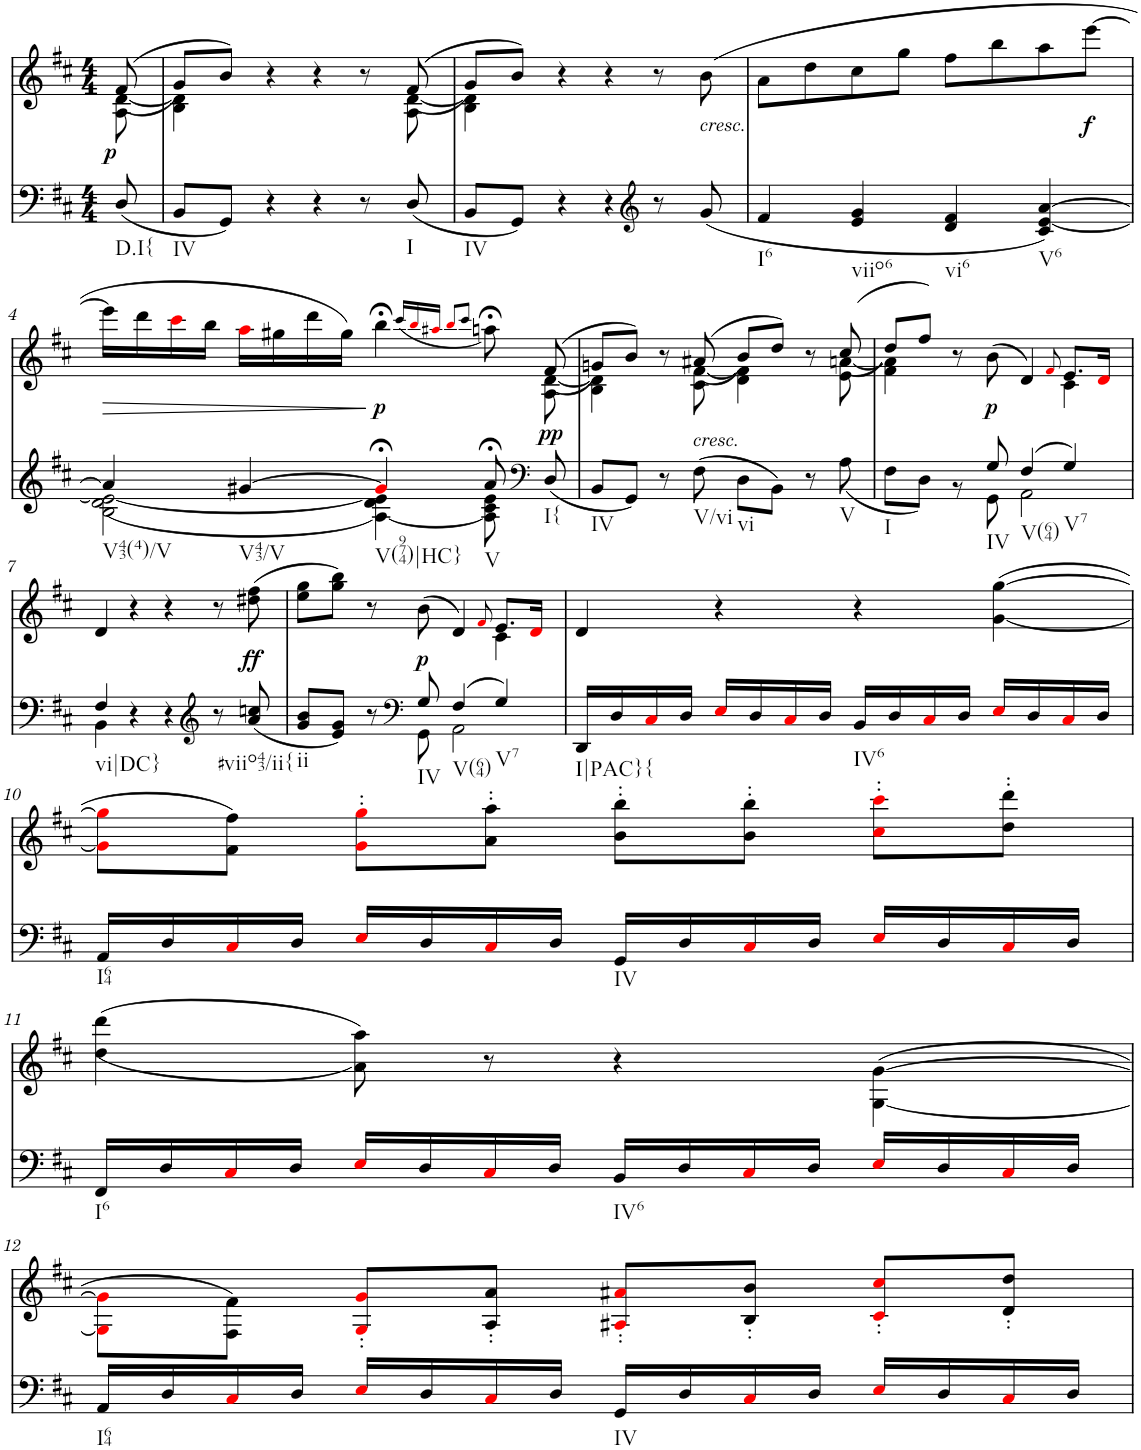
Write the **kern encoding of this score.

**kern	**dynam	**kern	**text	**dynam
*part2	*part2	*part1	*part1	*part1
*staff2	*staff2	*staff1	*staff1	*staff1
*I"Piano	*	*I"Piano	*	*
*I'Pno	*	*I'Pno	*	*
*clefF4	*	*clefG2	*	*
*k[f#c#]	*	*k[f#c#]	*	*
*D:	*	*D:	*	*
*M4/4	*	*M4/4	*	*
=	=	=	=	=
*	*	*^	*	*
!LO:TX:b:t=D.I{	!	!	!	!	!
!	!LO:DY:a	!	!	!LO:LY:b	!
(<8D/	p	(8f#/	(8A\ [8d\	p	.
=1	=1	=1	=1	=1	=1
!LO:TX:b:t=IV	!	!	!	!	!
8BB/L	.	8g/L	4B\ 4d\])	.	.
8GG/J)	.	8b/J)	.	.	.
4r	.	4r	8ryy	.	.
*	*	*v	*v	*	*
4r	.	4r	.	.
8r	.	8r	.	.
*	*	*^	*	*
!LO:TX:b:t=I	!	!	!	!	!
(8D/	.	(8f#/	(8A\ [8d\	.	.
=2	=2	=2	=2	=2	=2
!LO:TX:b:t=IV	!	!	!	!	!
8BB/L	.	8g/L	4B\ 4d\])	.	.
8GG/J)	.	8b/J)	.	.	.
4r	.	4r	2.ryy	.	.
4r	.	4r	.	.	.
*clefG2	*	*	*	*	*
8r	.	8r	.	.	.
!	!	!LO:TX:b:i:t=cresc.	!	!	!
(8g/	.	(>8b\	.	.	.
*	*	*v	*v	*	*
=3	=3	=3	=3	=3
!LO:TX:b:t=I6	!	!	!	!
4f#/	.	8a\L	.	.
.	.	8dd\	.	.
!LO:TX:b:t=viio6	!	!	!	!
4e/ 4g/	.	8cc#\	.	.
.	.	8gg\J	.	.
!LO:TX:b:t=vi6	!	!	!	!
4d/ 4f#/	.	8ff#\L	.	.
.	.	8bb\	.	.
!LO:TX:b:t=V6	!	!	!	!
4c#/ [4e/ [4a/)	.	8aa\	.	.
!	!	!	!LO:LY:b	!LO:DY:b
.	.	[>8eee\J	f	f
!!LO:LB:g=z
=4	=4	=4	=4	=4
*^	*	*	*	*
!LO:TX:b:t=V43(4)/V	!	!	!	!	!
!	!	!	!	!	!LO:HP:b
*	*	*	*^	*	*
4a/]	(2B\ 2d\ 2e\_	.	16eee\LL]	2..ryy	.	>
.	.	.	16ddd\	.	.	.
.	.	.	16ccc#i\	.	.	.
.	.	.	16bb\JJ	.	.	.
!LO:TX:b:t=V43/V	!	!	!	!	!	!
[4g#X/	.	.	16aai\LL	.	.	.
.	.	.	16gg#X\	.	.	.
.	.	.	16ddd\	.	.	.
.	.	.	16gg#\JJ)	.	.	.
!LO:TX:b:t=V(974)|HC}	!	!	!	!	!	!
!	!	!	!	!	!	!LO:DY:n=1:b
4g#;<i/]	[4A\ 4d\ 4e\])	.	4bb;<\	.	.	] p
.	.	.	(16qccc#/LL	.	.	.
.	.	.	16qbbi/	.	.	.
.	.	.	16qaa#Xi/JJ	.	.	.
.	.	.	8qbbi/L	.	.	.
.	.	.	8qccc#/J	.	.	.
!LO:TX:b:t=V	!	!	!	!	!	!
8a;</	8A\] 8c#\ 8e\	.	8aan;<\)	.	.	.
*clefF4	*	*	*	*	*	*
!LO:TX:b:t=I{	!	!	!	!	!	!
!	!	!LO:DY:a	!	!	!	!
(<8D/	8ryy	pp	(8f#/	(8A\ [8d\	.	.
=5	=5	=5	=5	=5	=5	=5
!LO:TX:b:t=IV	!	!	!	!	!	!
!	!	!	!	!	!LO:LY:b	!
*v	*v	*	*	*	*	*
8BB/L	.	8gn/L	4B\ 4d\])	pp	.
8GG/J)	.	8b/J)	.	.	.
8r	.	8r	8ryy	.	.
!LO:TX:a:i:t=cresc.	!	!	!	!	!
!LO:TX:b:t=V/vi	!	!	!	!	!
(8F#\	.	(8a#X/	(8c#\ [8f#\	.	.
!LO:TX:b:t=vi	!	!	!	!	!
8D\L	.	8b/L	4d\ 4f#\])	.	.
8BB\J)	.	8dd/J)	.	.	.
8r	.	8r	8ryy	.	.
!LO:TX:b:t=V	!	!	!	!	!
(8A\	.	(8cc#/	(8e\ [8an\	.	.
=6	=6	=6	=6	=6	=6
*^	*	*	*	*	*
!LO:TX:b:t=I	!	!	!	!	!	!
4.ryy	8F#\L	.	8dd/L	4f#\ 4a\])	.	.
.	8D\J)	.	8ff#/J)	.	.	.
.	8r	.	8r	2ryy	.	.
!LO:TX:b:t=IV	!	!	!	!	!	!
!	!	!	!	!	!	!LO:DY:b
8G/	8GG\	.	(8b\	.	.	p
!LO:TX:b:t=V(64)	!	!	!	!	!	!
(4F#/	2AA\	.	4d/)	.	.	.
.	.	.	8qf#i/	.	.	.
!LO:TX:b:t=V7	!	!	!	!	!	!
4G/)	.	.	8.e/L	4c#\	.	.
.	.	.	16di/Jk	.	.	.
*	*	*	*v	*v	*	*
!!LO:LB:g=z
=7	=7	=7	=7	=7	=7
!LO:TX:b:t=vi|DC}	!	!	!	!	!
4F#/	4BB\	.	4d/	.	.
4r	2.ryy	.	4r	.	.
4r	.	.	4r	.	.
*clefG2	*	*	*	*	*
8r	.	.	8r	.	.
!LO:TX:b:t=#viio43/ii{	!	!	!	!	!
!	!	!	!	!	!LO:DY:b
(<8a/ 8ccn/	.	.	(8dd#X\ 8ff#\	.	ff
=8	=8	=8	=8	=8	=8
*	*	*	*^	*	*
!LO:TX:b:t=ii	!	!	!	!	!	!
8g/ 8b/L	4.ryy	.	8ee\ 8gg\L	2.ryy	.	.
8e/ 8g/J)	.	.	8gg\ 8bb\J)	.	.	.
8r	.	.	8r	.	.	.
*clefF4	*	*	*	*	*	*
!LO:TX:b:t=IV	!	!	!	!	!	!
!	!	!	!	!	!	!LO:DY:b
8G/	8GG\	.	(8b\	.	.	p
!LO:TX:b:t=V(64)	!	!	!	!	!	!
(4F#/	2AA\	.	4d/)	.	.	.
.	.	.	8qf#i/	.	.	.
!LO:TX:b:t=V7	!	!	!	!	!	!
4G/)	.	.	8.e/L	4c#\	.	.
.	.	.	16di/Jk	.	.	.
*v	*v	*	*	*	*	*
*	*	*v	*v	*	*
=9	=9	=9	=9	=9
!LO:TX:b:t=I|PAC}{	!	!	!	!
16DD/LL	.	4d/	.	.
16D/	.	.	.	.
16C#i/	.	.	.	.
16D/JJ	.	.	.	.
16Ei/LL	.	4r	.	.
16D/	.	.	.	.
16C#i/	.	.	.	.
16D/JJ	.	.	.	.
!LO:TX:b:t=IV6	!	!	!	!
16BB/LL	.	4r	.	.
16D/	.	.	.	.
16C#i/	.	.	.	.
16D/JJ	.	.	.	.
16Ei/LL	.	([4g\ [4gg\	.	.
16D/	.	.	.	.
16C#i/	.	.	.	.
16D/JJ	.	.	.	.
!!LO:LB:g=z
=10	=10	=10	=10	=10
!LO:TX:b:t=I64	!	!	!	!
16AA/LL	.	8gi\] 8ggi\]L	.	.
16D/	.	.	.	.
16C#i/	.	8f#\ 8ff#\J)	.	.
16D/JJ	.	.	.	.
16Ei/LL	.	8gi\' 8ggi\'L	.	.
16D/	.	.	.	.
16C#i/	.	8a\' 8aa\'J	.	.
16D/JJ	.	.	.	.
!LO:TX:b:t=IV	!	!	!	!
16GG/LL	.	8b\' 8bb\'L	.	.
16D/	.	.	.	.
16C#i/	.	8b\' 8bb\'J	.	.
16D/JJ	.	.	.	.
16Ei/LL	.	8cc#i\' 8ccc#i\'L	.	.
16D/	.	.	.	.
16C#i/	.	8dd\' 8ddd\'J	.	.
16D/JJ	.	.	.	.
!!LO:LB:g=z
=11	=11	=11	=11	=11
!LO:TX:b:t=I6	!	!	!	!
16FF#/LL	.	(<(4dd\ 4ddd\	.	.
16D/	.	.	.	.
16C#i/	.	.	.	.
16D/JJ	.	.	.	.
16Ei/LL	.	8a\ 8aa\))	.	.
16D/	.	.	.	.
16C#i/	.	8r	.	.
16D/JJ	.	.	.	.
!LO:TX:b:t=IV6	!	!	!	!
16BB/LL	.	4r	.	.
16D/	.	.	.	.
16C#i/	.	.	.	.
16D/JJ	.	.	.	.
16Ei/LL	.	([4G\ [4g\	.	.
16D/	.	.	.	.
16C#i/	.	.	.	.
16D/JJ	.	.	.	.
!!LO:LB:g=z
=12	=12	=12	=12	=12
!LO:TX:b:t=I64	!	!	!	!
16AA/LL	.	8Gi\] 8gi\]L	.	.
16D/	.	.	.	.
16C#i/	.	8F#\ 8f#\J)	.	.
16D/JJ	.	.	.	.
16Ei/LL	.	8Gi/' 8gi/'L	.	.
16D/	.	.	.	.
16C#i/	.	8A/' 8a/'J	.	.
16D/JJ	.	.	.	.
!LO:TX:b:t=IV	!	!	!	!
16GG/LL	.	8A#Xi/' 8a#Xi/'L	.	.
16D/	.	.	.	.
16C#i/	.	8B/' 8b/'J	.	.
16D/JJ	.	.	.	.
16Ei/LL	.	8c#i/' 8cc#i/'L	.	.
16D/	.	.	.	.
16C#i/	.	8d/' 8dd/'J	.	.
16D/JJ	.	.	.	.
=	=	=	=	=
*-	*-	*-	*-	*-
